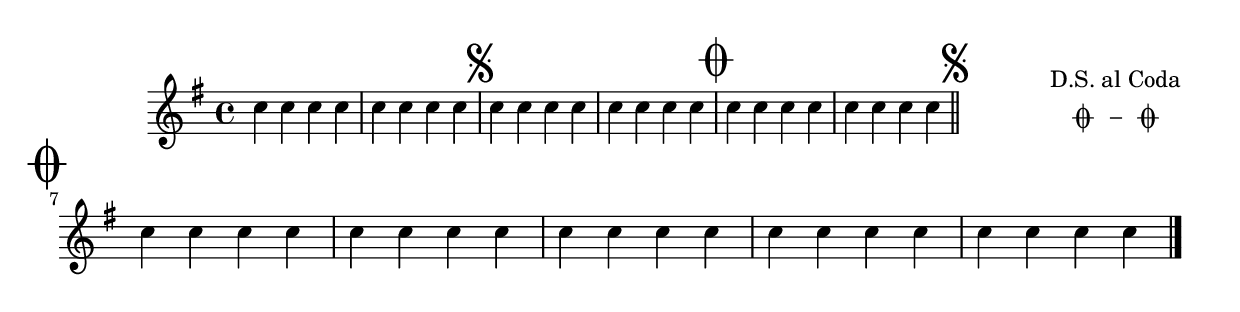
%% Do not edit this file; it is auto-generated from LSR http://lsr.dsi.unimi.it
%% This file is in the public domain.
\version "2.12.0"

\header {
  lsrtags = "repeats, breaks"

  texidoc = "
If you want to place an exiting segno sign and add text like \"D.S. al
Coda\" next to it where usually the staff lines are you can use this
snippet. The coda will resume in a new line. There is a variation
documented in this snippet, where the coda will remain on the same
line.

"
  doctitle = "Positioning segno and coda (with line break)"
} % begin verbatim

{ 
  \clef treble
  \key g \major
  \time 4/4
  \relative c'' {
    \repeat unfold 2 {
      | c4 c c c
    }
    
    % Set segno sign as rehearsal mark and adjust size if needed
    % \once \override Score.RehearsalMark #'font-size = #3
    \mark \markup { \musicglyph #"scripts.segno" }
    \repeat unfold 2 {
      | c4 c c c
    }
    
    % Set coda sign as rehearsal mark and adjust size if needed
    \once \override Score.RehearsalMark #'font-size = #4
    \mark \markup { \musicglyph #"scripts.coda" }
    \repeat unfold 2 {
      | c4 c c c
    }
    
    % Should Coda be on anew line?
    % Coda NOT on new line: use \nobreak
    % Coda on new line: DON'T use \nobreak
    % \noBreak
    
    \bar "||"
    
    % Set segno sign as rehearsal mark and adjust size if needed
    \once \override Score.RehearsalMark #'break-visibility = #begin-of-line-invisible
    % \once \override Score.RehearsalMark #'font-size = #3
    \mark \markup { \musicglyph #"scripts.segno" }
    
    % Here begins the trickery! 
    % \cadenzaOn will suppress the bar count and \stopStaff removes the staff lines.
    \cadenzaOn 
      \stopStaff 
        % Some examples of possible text-displays 
        
        % text line-aligned
        % ==================
        % Move text to the desired position
        % \once \override TextScript #'extra-offset = #'( 2 . -3.5 )
        % | s1*0^\markup { D.S. al Coda } }
        
        % text center-aligned
        % ====================
        % Move text to the desired position
        % \once \override TextScript #'extra-offset = #'( 6 . -5.0 )
        % | s1*0^\markup { \center-column { D.S. "al Coda" } }
        
        % text and symbols center-aligned
        % ===============================
        % Move text to the desired position and tweak spacing for optimum text alignment
        %\once \override TextScript #'extra-offset = #'( 8 . -5.5 )
        \once \override TextScript #'word-space = #1.5
        \once \override TextScript #'X-offset = #8
        \once \override TextScript #'Y-offset = #1.5
        | s1*0^\markup { \center-column { "D.S. al Coda" \line { \musicglyph #"scripts.coda" \musicglyph #"scripts.tenuto" \musicglyph #"scripts.coda"} } }
        
        % Increasing the unfold counter will expand the staff-free space
        \repeat unfold 4 {
          s4 s4 s4 s4
          \bar ""
        }
        % Resume bar count and show staff lines again
     \startStaff
   \cadenzaOff
   
   % Should Coda be on new line?
   % Coda NOT on new line: DON'T use \break
   % Coda on new line: use \break
   \break 
   
   % Show up, you clef and key!
   \once \override Staff.KeySignature #'break-visibility = #end-of-line-invisible
   \once \override Staff.Clef #'break-visibility = #end-of-line-invisible

   % Set coda sign as rehearsal mark and adjust size and position
   
   % Put the coda sign ontop of the (treble-)clef dependend on coda's line-position
      
     % Coda NOT on new line, use this:
     % \once \override Score.RehearsalMark #'extra-offset = #'( -2 . 1.75 )
     
     % Coda on new line, use this:
     \once \override Score.RehearsalMark #'extra-offset = #'( -8.42 . 1.75 )
   
   \once \override Score.RehearsalMark #'font-size = #5
   \mark \markup { \musicglyph #"scripts.coda" }

   % The coda
   \repeat unfold 5 {
      | c4 c c c
    }
    \bar"|."
  }
}
